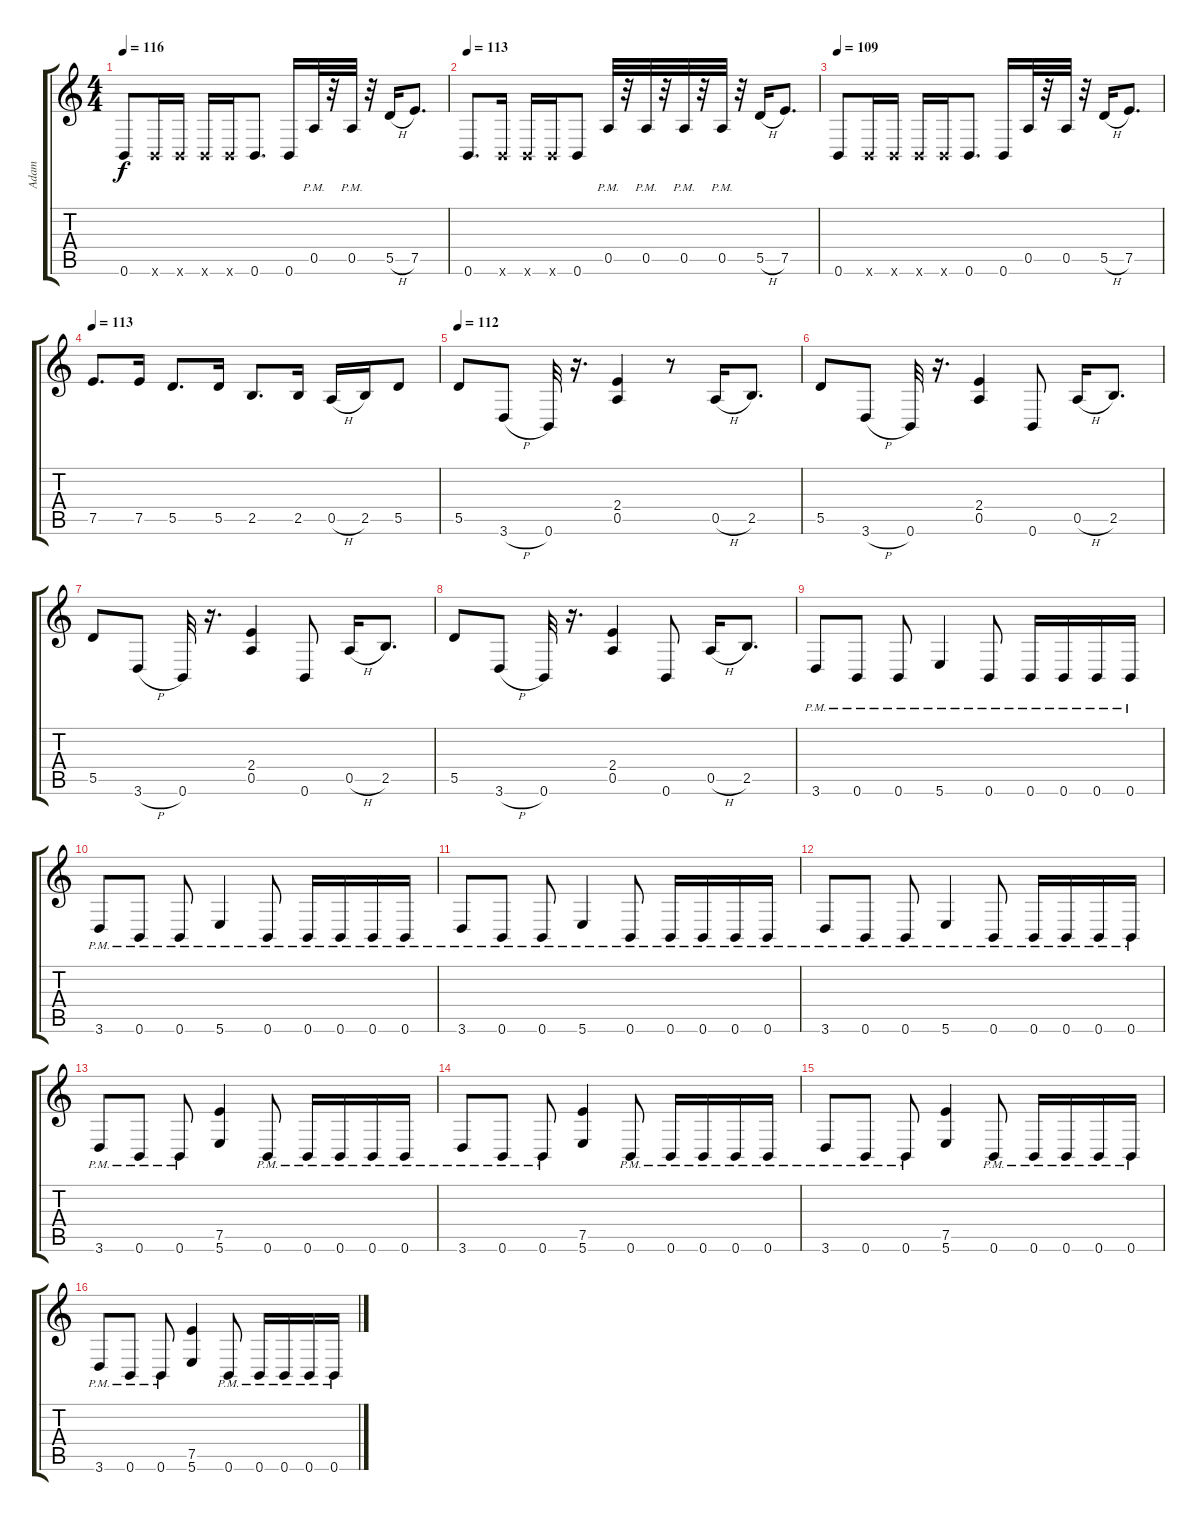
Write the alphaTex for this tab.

\track ("Adam" "Adam") {instrument overdrivenguitar}
\staff {score tabs}
\tuning (E4 B3 G3 D3 A2 B1) {hide}
\ts (4 4)
\tempo 116
\clef g2
\ks c
0.6.8{dy f instrument overdrivenguitar} 0.6{x}.16 0.6{x}.16 0.6{x}.16 0.6{x}.16 0.6.8{d} 0.6.16 0.5{pm}.32 r.32 0.5{pm}.32 r.32 5.5{h}.16 7.5.8{d} |
\tempo 113
0.6.8{d} 0.6{x}.16 0.6{x}.16 0.6{x}.16 0.6.8 0.5{pm}.32 r.32 0.5{pm}.32 r.32 0.5{pm}.32 r.32 0.5{pm}.32 r.32 5.5{h}.16 7.5.8{d} |
\tempo 109
0.6.8 0.6{x}.16 0.6{x}.16 0.6{x}.16 0.6{x}.16 0.6.8{d} 0.6.16 0.5.32 r.32 0.5.32 r.32 5.5{h}.16 7.5.8{d} |
\tempo 113
7.5.8{d} 7.5.16 5.5.8{d} 5.5.16 2.5.8{d} 2.5.16 0.5{h}.16 2.5.16 5.5.8 |
\tempo 112
5.5.8 3.6{h}.8 0.6.32 r.16{d} (2.4 0.5).4 r.8 0.5{h}.16 2.5.8{d} |
5.5.8 3.6{h}.8 0.6.32 r.16{d} (2.4 0.5).4 0.6.8 0.5{h}.16 2.5.8{d} |
5.5.8 3.6{h}.8 0.6.32 r.16{d} (2.4 0.5).4 0.6.8 0.5{h}.16 2.5.8{d} |
5.5.8 3.6{h}.8 0.6.32 r.16{d} (2.4 0.5).4 0.6.8 0.5{h}.16 2.5.8{d} |
3.6{pm}.8 0.6{pm}.8 0.6{pm}.8 5.6{pm}.4 0.6{pm}.8 0.6{pm}.16 0.6{pm}.16 0.6{pm}.16 0.6{pm}.16 |
3.6{pm}.8 0.6{pm}.8 0.6{pm}.8 5.6{pm}.4 0.6{pm}.8 0.6{pm}.16 0.6{pm}.16 0.6{pm}.16 0.6{pm}.16 |
3.6{pm}.8 0.6{pm}.8 0.6{pm}.8 5.6{pm}.4 0.6{pm}.8 0.6{pm}.16 0.6{pm}.16 0.6{pm}.16 0.6{pm}.16 |
3.6{pm}.8 0.6{pm}.8 0.6{pm}.8 5.6{pm}.4 0.6{pm}.8 0.6{pm}.16 0.6{pm}.16 0.6{pm}.16 0.6{pm}.16 |
3.6{pm}.8 0.6{pm}.8 0.6{pm}.8 (7.5 5.6).4 0.6{pm}.8 0.6{pm}.16 0.6{pm}.16 0.6{pm}.16 0.6{pm}.16 |
3.6{pm}.8 0.6{pm}.8 0.6{pm}.8 (7.5 5.6).4 0.6{pm}.8 0.6{pm}.16 0.6{pm}.16 0.6{pm}.16 0.6{pm}.16 |
3.6{pm}.8 0.6{pm}.8 0.6{pm}.8 (7.5 5.6).4 0.6{pm}.8 0.6{pm}.16 0.6{pm}.16 0.6{pm}.16 0.6{pm}.16 |
3.6{pm}.8 0.6{pm}.8 0.6{pm}.8 (7.5 5.6).4 0.6{pm}.8 0.6{pm}.16 0.6{pm}.16 0.6{pm}.16 0.6{pm}.16
